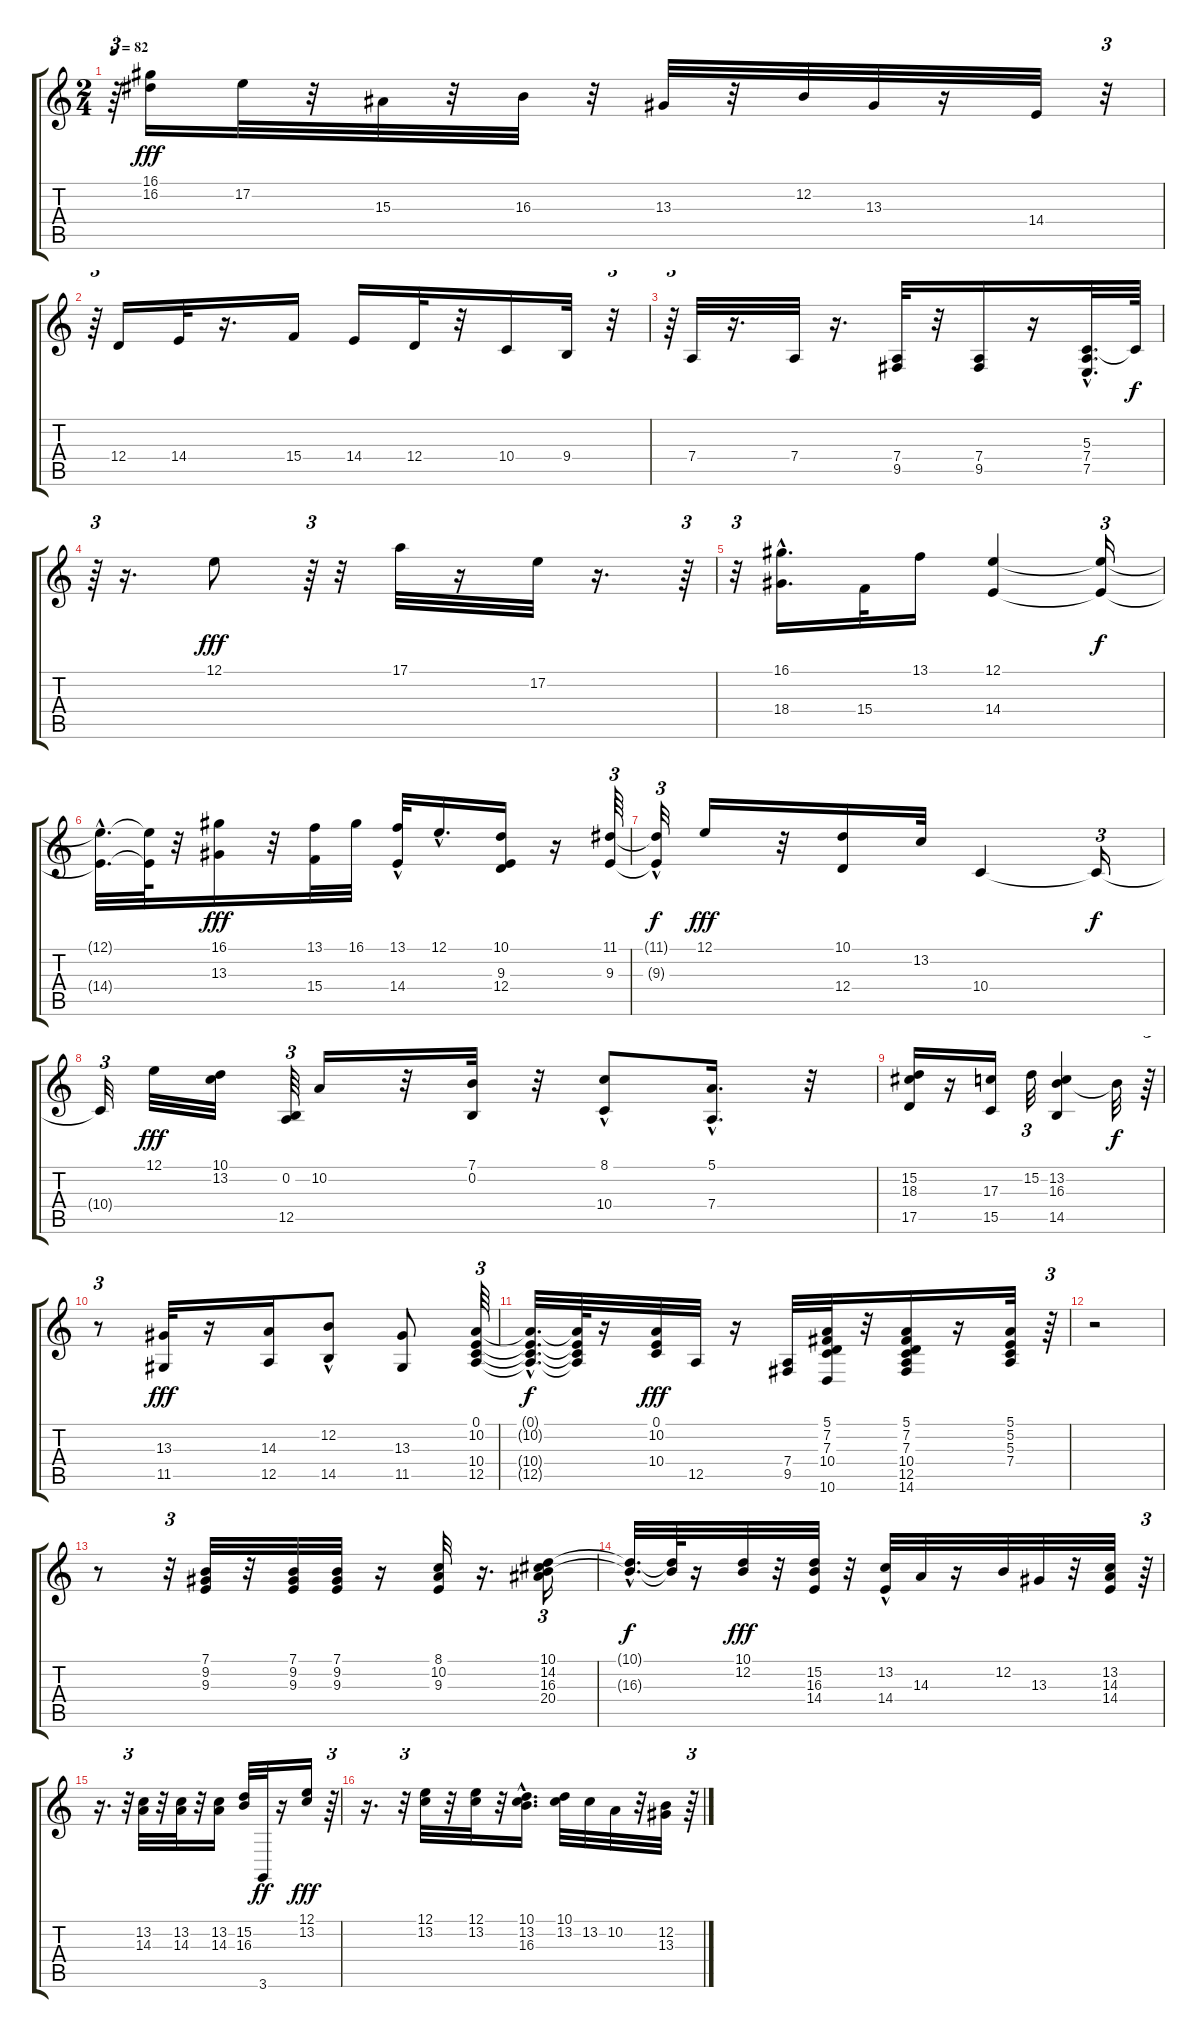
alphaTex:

\track "" {instrument accordion}
\staff {score tabs}
\tuning (E4 B3 G3 D3 A2 E2) {hide}
\ts (2 4)
\tempo 82
\clef g2
\ks c
r.64{tu (3 2) dy fff} (16.1 16.2).16 17.2.32 r.32 15.3.32 r.32 16.3.32 r.32 13.3.32 r.32 12.2.32 13.3.32 r.16 14.4.32 r.32{tu (3 2)} |
r.64{tu (3 2)} 12.4.16 14.4.32 r.16{d} 15.4.16 14.4.16 12.4.32 r.32 10.4.16 9.4.32 r.32{tu (3 2)} |
r.64{tu (3 2)} 7.4.32 r.16{d} 7.4.32 r.16{d} (7.4 9.5).32 r.32 (7.4 9.5).16 r.16 (5.3{hac} 7.4 7.5).32{d} 5.3{t}.64{dy f} |
r.64{tu (3 2)} r.16{d} 12.1.8{dy fff} r.64{tu (3 2)} r.32 17.1.32 r.16 17.2.32 r.16{d} r.64{tu (3 2)} |
r.32{tu (3 2)} (16.1{hac} 18.4{hac}).16{d} 15.4.32 13.1.16 (12.1 14.4).4 (12.1{t} 14.4{t}).16{tu (3 2) dy f} |
(12.1{hac t} 14.4{hac t}).32{d} (12.1{t} 14.4{t}).64 r.32 (16.1 13.3).16{dy fff} r.32 (13.1 15.4).32 16.1.32 (13.1 14.4{hac}).32 12.1{hac}.16{d} (10.1 9.3 12.4).16 r.16 (11.1 9.3).64{tu (3 2)} |
(11.1{t} 9.3{hac t}).32{tu (3 2) dy f} 12.1.16{dy fff} r.32 (10.1 12.4).16 13.2.32 10.4.4 10.4{t}.16{tu (3 2) dy f} |
10.4{t}.32{tu (3 2)} 12.1.32{dy fff} (10.1 13.2).32 (0.2 12.5).64{tu (3 2)} 10.2.16 r.32 (7.1 0.2).32 r.32 (8.1{hac} 10.4).8 (5.1 7.4{hac}).16{d} r.32 |
(15.2 18.3 17.5).16 r.16 (17.3 15.5).16 15.2.32{tu (3 2)} (13.2 16.3 14.5).4 16.3{t}.32{dy f} r.64{tu (3 2)} |
r.8{tu (3 2)} (13.3 11.5).32{dy fff} r.16 (14.3 12.5).16 (12.2 14.5{hac}).8 (13.3 11.5).8 (0.1 10.2 10.4 12.5).64{tu (3 2)} |
(0.1{hac t} 10.2{hac t} 10.4{hac t} 12.5{hac t}).32{d dy f} (0.1{t} 10.2{t} 10.4{t} 12.5{t}).64 r.16 (0.1 10.2 10.4).32{dy fff} 12.5.32 r.16 (7.4 9.5).32 (5.1 7.2 7.3 10.4 10.6).32 r.32 (5.1 7.2 7.3 10.4 12.5 14.6).16 r.16 (5.1 5.2 5.3 7.4).32 r.64{tu (3 2)} |
r.2 |
r.8 r.32{tu (3 2)} (7.1 9.2 9.3).32 r.32 (7.1 9.2 9.3).32 (7.1 9.2 9.3).32 r.16 (8.1 10.2 9.3).32 r.16{d} (10.1 14.2 16.3 20.4).16{tu (3 2)} |
(10.1{hac t} 16.3{hac t}).32{d dy f} (10.1{t} 16.3{t}).64 r.16 (10.1 12.2).32{dy fff} r.32 (15.2 16.3 14.4).32 r.32 (13.2 14.4{hac}).32 14.3.32 r.16 12.2.32 13.3.32 r.32 (13.2 14.3 14.4).32 r.64{tu (3 2)} |
r.16{d} r.32{tu (3 2)} (13.2 14.3).32 r.32 (13.2 14.3).32 r.32 (13.2 14.3).16 (15.2 16.3).32 3.6.32{dy ff} r.16 (12.1 13.2).16{dy fff} r.64{tu (3 2)} |
r.16{d} r.32{tu (3 2)} (12.1 13.2).32 r.32 (12.1 13.2).32 r.32 (10.1 13.2 16.3{hac}).16{d} (10.1 13.2).32 13.2.32 10.2.32 r.32 (12.2 13.3).32 r.64{tu (3 2)}
